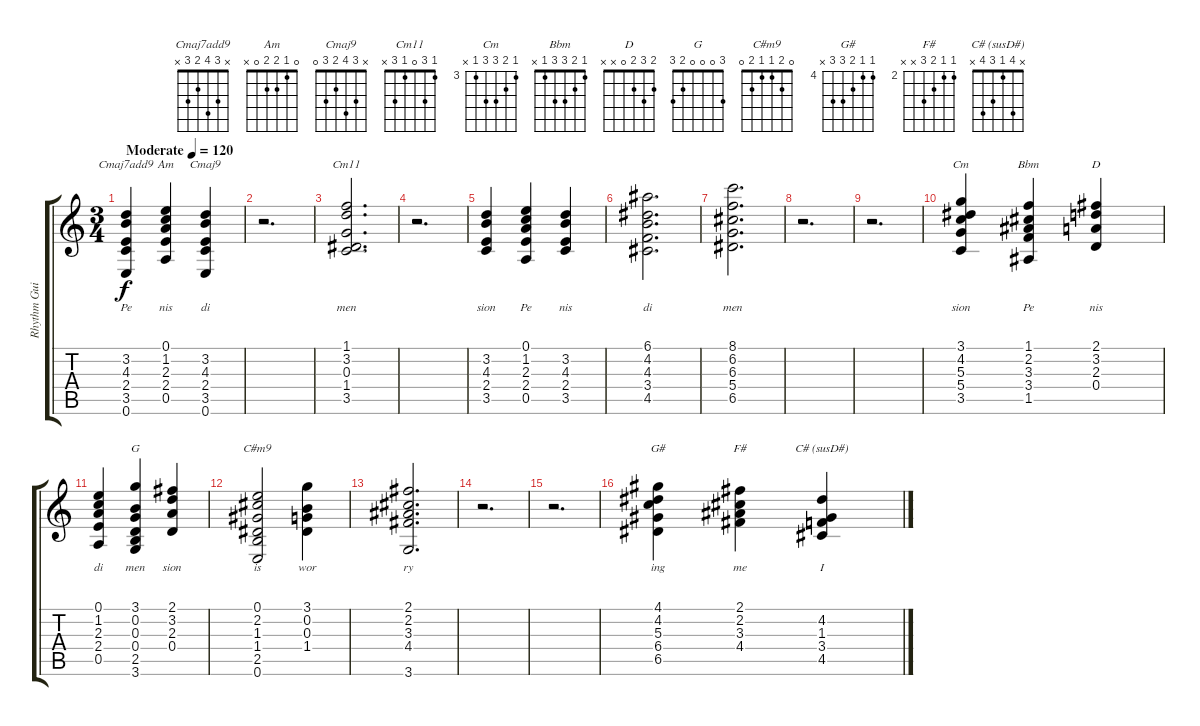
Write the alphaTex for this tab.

\track ("Rhythm Guitar" "Rhythm Gui") {instrument electricguitarclean}
\staff {score tabs}
\tuning (E4 B3 G3 D3 A2 E2) {hide}
\chord ("Cmaj7add9" x 3 4 2 3 x)
\chord ("Am" 0 1 2 2 0 x)
\chord ("Cmaj9" x 3 4 2 3 0)
\chord ("Cm11" 1 3 0 1 3 x)
\chord ("Cm" 3 4 5 5 3 x) {firstfret 3}
\chord ("Bbm" 1 2 3 3 1 x)
\chord ("D" 2 3 2 0 x x)
\chord ("G" 3 0 0 0 2 3)
\chord ("C#m9" 0 2 1 1 2 0)
\chord ("G#" 4 4 5 6 6 x) {firstfret 4}
\chord ("F#" 2 2 3 4 x x) {firstfret 2}
\chord ("C# (susD#)" x 4 1 3 4 x)
\ts (3 4)
\tempo (120 "Moderate")
\clef g2
\ks c
(3.2 4.3 2.4 3.5 0.6).4{ch "Cmaj7add9" lyrics (0 "Pe") lyrics (1 "") lyrics (2 "") lyrics (3 "") lyrics (4 "") dy f instrument electricguitarclean} (0.1 1.2 2.3 2.4 0.5).4{ch "Am" lyrics (0 "nis") lyrics (1 "") lyrics (2 "") lyrics (3 "") lyrics (4 "")} (3.2 4.3 2.4 3.5 0.6).4{ch "Cmaj9" lyrics (0 "di") lyrics (1 "") lyrics (2 "") lyrics (3 "") lyrics (4 "")} |
r.2{d} |
(1.1 3.2 0.3 1.4 3.5).2{d ch "Cm11" lyrics (0 "men") lyrics (1 "") lyrics (2 "") lyrics (3 "") lyrics (4 "")} |
r.2{d} |
(3.2 4.3 2.4 3.5).4{lyrics (0 "sion") lyrics (1 "") lyrics (2 "") lyrics (3 "") lyrics (4 "")} (0.1 1.2 2.3 2.4 0.5).4{lyrics (0 "Pe") lyrics (1 "") lyrics (2 "") lyrics (3 "") lyrics (4 "")} (3.2 4.3 2.4 3.5).4{lyrics (0 "nis") lyrics (1 "") lyrics (2 "") lyrics (3 "") lyrics (4 "")} |
(6.1 4.2 4.3 3.4 4.5).2{d lyrics (0 "di") lyrics (1 "") lyrics (2 "") lyrics (3 "") lyrics (4 "")} |
(8.1 6.2 6.3 5.4 6.5).2{d lyrics (0 "men") lyrics (1 "") lyrics (2 "") lyrics (3 "") lyrics (4 "")} |
r.2{d} |
r.2{d} |
(3.1 4.2 5.3 5.4 3.5).4{ch "Cm" lyrics (0 "sion") lyrics (1 "") lyrics (2 "") lyrics (3 "") lyrics (4 "")} (1.1 2.2 3.3 3.4 1.5).4{ch "Bbm" lyrics (0 "Pe") lyrics (1 "") lyrics (2 "") lyrics (3 "") lyrics (4 "")} (2.1 3.2 2.3 0.4).4{ch "D" lyrics (0 "nis") lyrics (1 "") lyrics (2 "") lyrics (3 "") lyrics (4 "")} |
(0.1 1.2 2.3 2.4 0.5).4{lyrics (0 "di") lyrics (1 "") lyrics (2 "") lyrics (3 "") lyrics (4 "")} (3.1 0.2 0.3 0.4 2.5 3.6).4{ch "G" lyrics (0 "men") lyrics (1 "") lyrics (2 "") lyrics (3 "") lyrics (4 "")} (2.1 3.2 2.3 0.4).4{lyrics (0 "sion") lyrics (1 "") lyrics (2 "") lyrics (3 "") lyrics (4 "")} |
(0.1 2.2 1.3 1.4 2.5 0.6).2{ch "C#m9" lyrics (0 "is") lyrics (1 "") lyrics (2 "") lyrics (3 "") lyrics (4 "")} (3.1 0.2 0.3 1.4).4{lyrics (0 "wor") lyrics (1 "") lyrics (2 "") lyrics (3 "") lyrics (4 "")} |
(2.1 2.2 3.3 4.4 3.6).2{d lyrics (0 "ry") lyrics (1 "") lyrics (2 "") lyrics (3 "") lyrics (4 "")} |
r.2{d} |
r.2{d} |
(4.1 4.2 5.3 6.4 6.5).4{ch "G#" lyrics (0 "ing") lyrics (1 "") lyrics (2 "") lyrics (3 "") lyrics (4 "")} (2.1 2.2 3.3 4.4).4{ch "F#" lyrics (0 "me") lyrics (1 "") lyrics (2 "") lyrics (3 "") lyrics (4 "")} (4.2 1.3 3.4 4.5).4{ch "C# (susD#)" lyrics (0 "I") lyrics (1 "") lyrics (2 "") lyrics (3 "") lyrics (4 "")}
